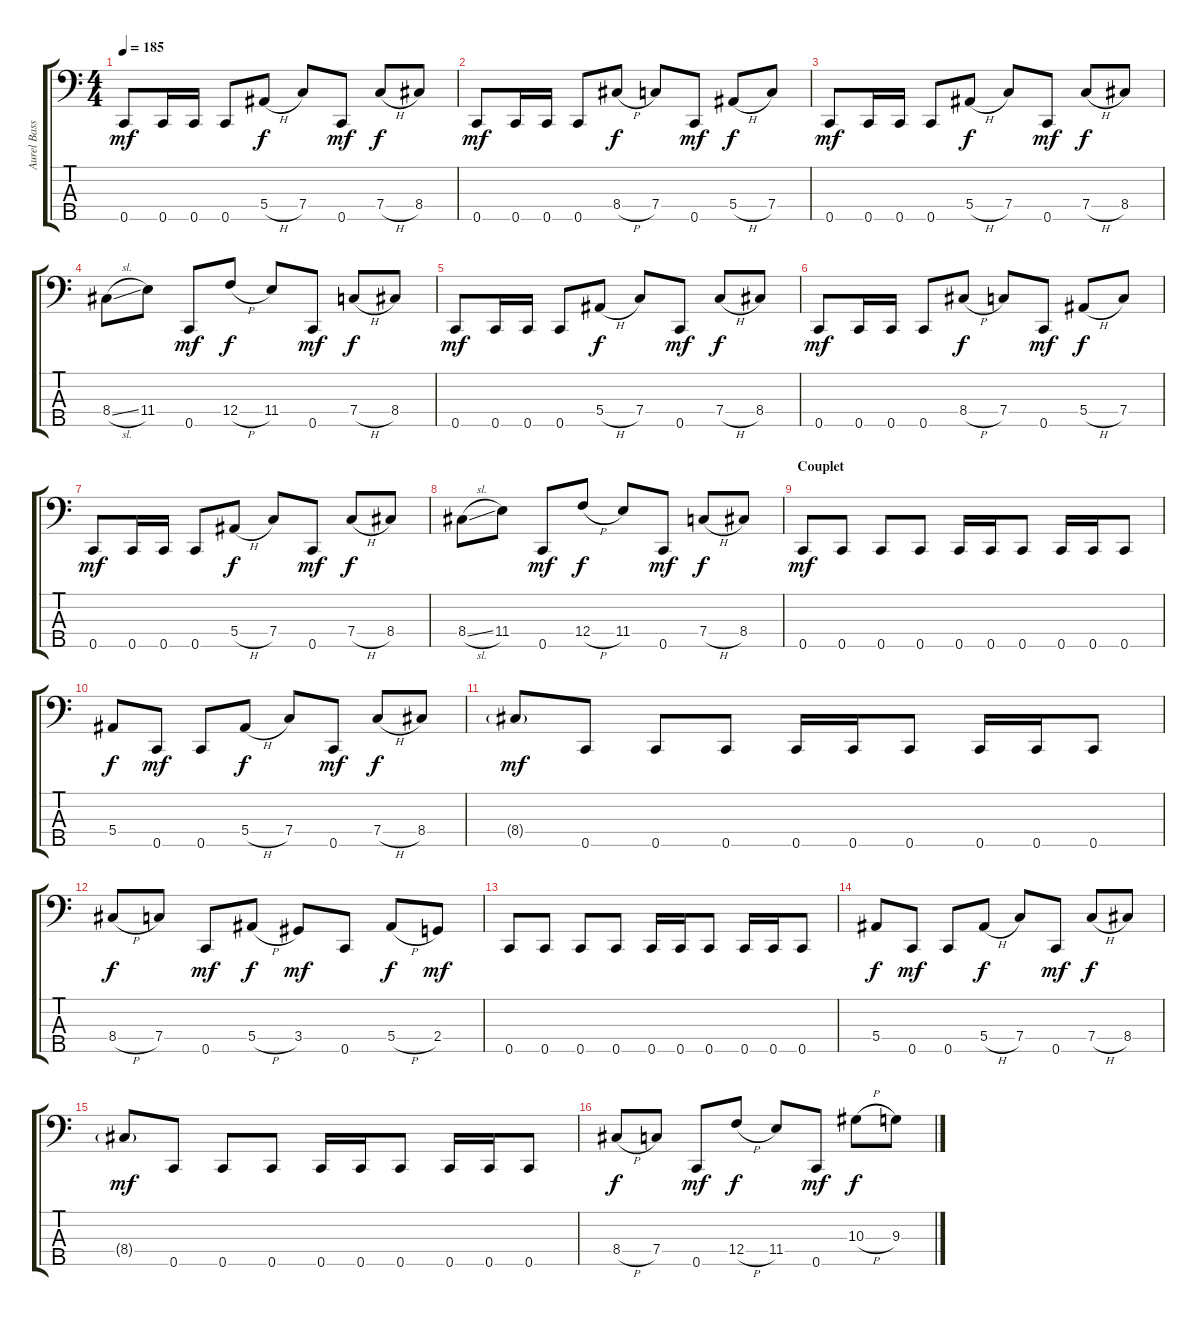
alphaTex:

\track ("Aurel Bass" "Aurel Bass") {instrument electricbassfinger}
\staff {score tabs}
\tuning (Ab2 Eb2 Bb1 F1 C1) {hide}
\ts (4 4)
\tempo 185
\clef f4
\ks c
0.5.8{dy mf} 0.5.16 0.5.16 0.5.8 5.4{h}.8{dy f} 7.4.8 0.5.8{dy mf} 7.4{h}.8{dy f} 8.4.8 |
0.5.8{dy mf} 0.5.16 0.5.16 0.5.8 8.4{h}.8{dy f} 7.4.8 0.5.8{dy mf} 5.4{h}.8{dy f} 7.4.8 |
0.5.8{dy mf} 0.5.16 0.5.16 0.5.8 5.4{h}.8{dy f} 7.4.8 0.5.8{dy mf} 7.4{h}.8{dy f} 8.4.8 |
8.4{sl}.8 11.4.8 0.5.8{dy mf} 12.4{h}.8{dy f} 11.4.8 0.5.8{dy mf} 7.4{h}.8{dy f} 8.4.8 |
0.5.8{dy mf} 0.5.16 0.5.16 0.5.8 5.4{h}.8{dy f} 7.4.8 0.5.8{dy mf} 7.4{h}.8{dy f} 8.4.8 |
0.5.8{dy mf} 0.5.16 0.5.16 0.5.8 8.4{h}.8{dy f} 7.4.8 0.5.8{dy mf} 5.4{h}.8{dy f} 7.4.8 |
0.5.8{dy mf} 0.5.16 0.5.16 0.5.8 5.4{h}.8{dy f} 7.4.8 0.5.8{dy mf} 7.4{h}.8{dy f} 8.4.8 |
8.4{sl}.8 11.4.8 0.5.8{dy mf} 12.4{h}.8{dy f} 11.4.8 0.5.8{dy mf} 7.4{h}.8{dy f} 8.4.8 |
\section ("" "Couplet")
0.5.8{dy mf} 0.5.8 0.5.8 0.5.8 0.5.16 0.5.16 0.5.8 0.5.16 0.5.16 0.5.8 |
5.4.8{dy f} 0.5.8{dy mf} 0.5.8 5.4{h}.8{dy f} 7.4.8 0.5.8{dy mf} 7.4{h}.8{dy f} 8.4.8 |
8.4{g}.8{dy mf} 0.5.8 0.5.8 0.5.8 0.5.16 0.5.16 0.5.8 0.5.16 0.5.16 0.5.8 |
8.4{h}.8{dy f} 7.4.8 0.5.8{dy mf} 5.4{h}.8{dy f} 3.4.8{dy mf} 0.5.8 5.4{h}.8{dy f} 2.4.8{dy mf} |
0.5.8 0.5.8 0.5.8 0.5.8 0.5.16 0.5.16 0.5.8 0.5.16 0.5.16 0.5.8 |
5.4.8{dy f} 0.5.8{dy mf} 0.5.8 5.4{h}.8{dy f} 7.4.8 0.5.8{dy mf} 7.4{h}.8{dy f} 8.4.8 |
8.4{g}.8{dy mf} 0.5.8 0.5.8 0.5.8 0.5.16 0.5.16 0.5.8 0.5.16 0.5.16 0.5.8 |
8.4{h}.8{dy f} 7.4.8 0.5.8{dy mf} 12.4{h}.8{dy f} 11.4.8 0.5.8{dy mf} 10.3{h}.8{dy f} 9.3.8
